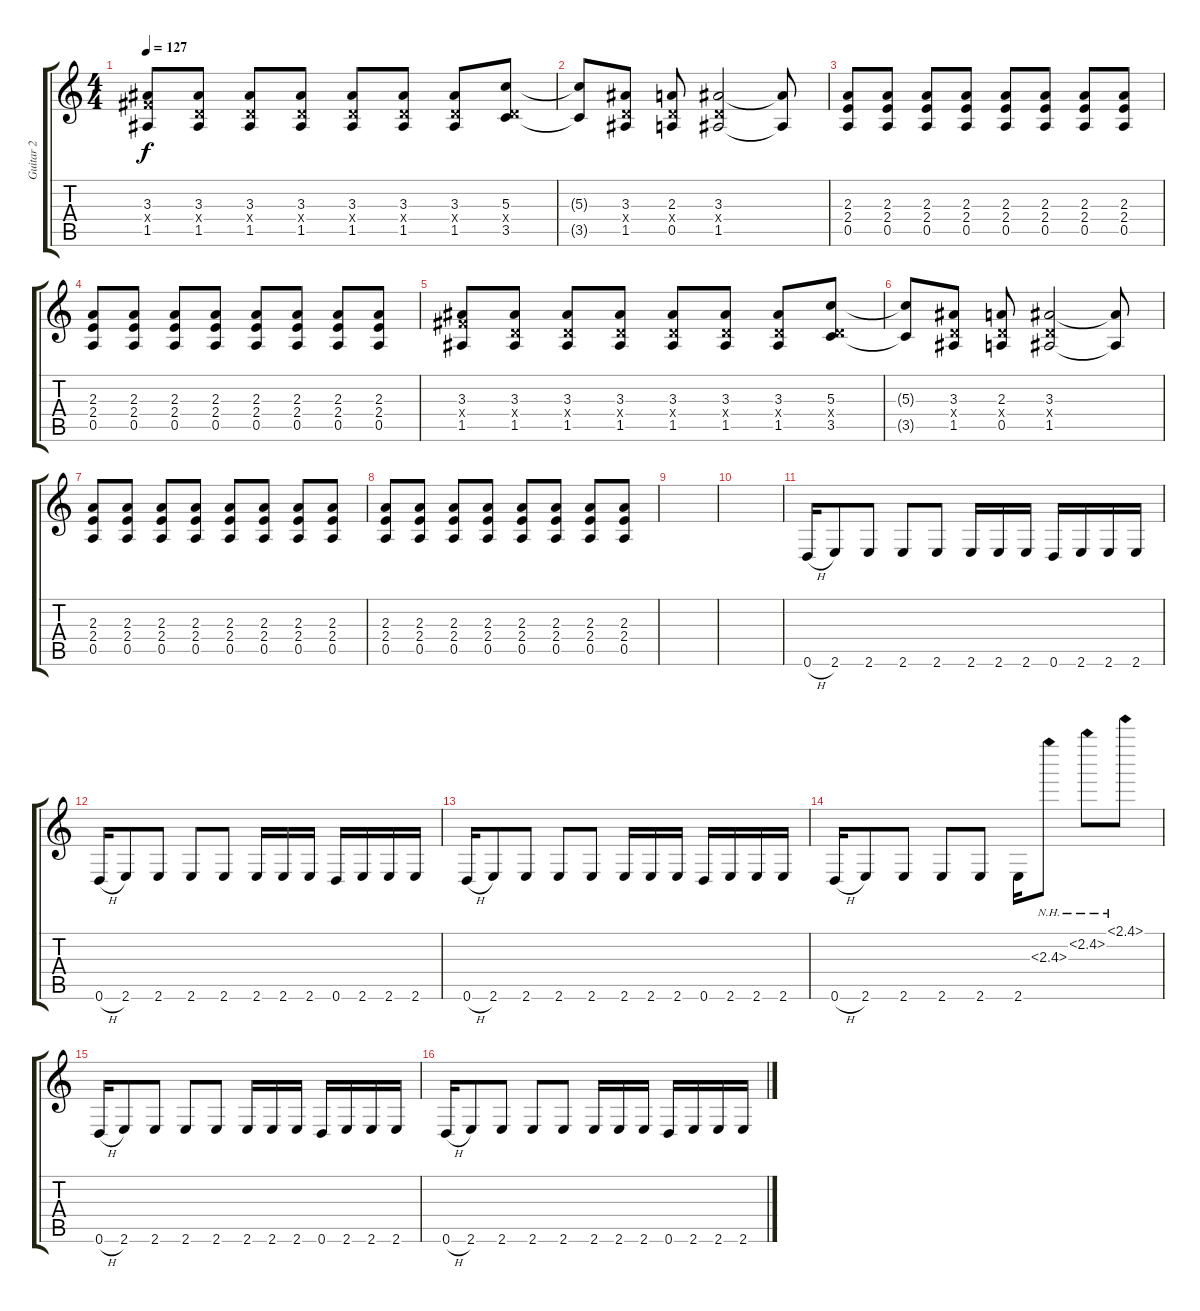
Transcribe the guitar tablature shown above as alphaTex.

\track ("Guitar 2" "Guitar 2") {instrument overdrivenguitar}
\staff {score tabs}
\tuning (E4 B3 G3 D3 A2 D2) {hide}
\ts (4 4)
\tempo 127
\clef g2
\ks c
(3.3 4.4{x} 1.5).8{dy f} (3.3 0.4{x} 1.5).8 (3.3 0.4{x} 1.5).8 (3.3 0.4{x} 1.5).8 (3.3 0.4{x} 1.5).8 (3.3 0.4{x} 1.5).8 (3.3 0.4{x} 1.5).8 (5.3 0.4{x} 3.5).8 |
(5.3{t} 3.5{t}).8 (3.3 0.4{x} 1.5).8 (2.3 0.4{x} 0.5).8 (3.3 0.4{x} 1.5).2 (3.3{t} 1.5{t}).8 |
(2.3 2.4 0.5).8 (2.3 2.4 0.5).8 (2.3 2.4 0.5).8 (2.3 2.4 0.5).8 (2.3 2.4 0.5).8 (2.3 2.4 0.5).8 (2.3 2.4 0.5).8 (2.3 2.4 0.5).8 |
(2.3 2.4 0.5).8 (2.3 2.4 0.5).8 (2.3 2.4 0.5).8 (2.3 2.4 0.5).8 (2.3 2.4 0.5).8 (2.3 2.4 0.5).8 (2.3 2.4 0.5).8 (2.3 2.4 0.5).8 |
(3.3 4.4{x} 1.5).8 (3.3 0.4{x} 1.5).8 (3.3 0.4{x} 1.5).8 (3.3 0.4{x} 1.5).8 (3.3 0.4{x} 1.5).8 (3.3 0.4{x} 1.5).8 (3.3 0.4{x} 1.5).8 (5.3 0.4{x} 3.5).8 |
(5.3{t} 3.5{t}).8 (3.3 0.4{x} 1.5).8 (2.3 0.4{x} 0.5).8 (3.3 0.4{x} 1.5).2 (3.3{t} 1.5{t}).8 |
(2.3 2.4 0.5).8 (2.3 2.4 0.5).8 (2.3 2.4 0.5).8 (2.3 2.4 0.5).8 (2.3 2.4 0.5).8 (2.3 2.4 0.5).8 (2.3 2.4 0.5).8 (2.3 2.4 0.5).8 |
(2.3 2.4 0.5).8 (2.3 2.4 0.5).8 (2.3 2.4 0.5).8 (2.3 2.4 0.5).8 (2.3 2.4 0.5).8 (2.3 2.4 0.5).8 (2.3 2.4 0.5).8 (2.3 2.4 0.5).8 |
|
|
0.6{h}.16 2.6.8 2.6.8 2.6.8 2.6.8 2.6.16 2.6.16 2.6.16 0.6.16 2.6.16 2.6.16 2.6.16 |
0.6{h}.16 2.6.8 2.6.8 2.6.8 2.6.8 2.6.16 2.6.16 2.6.16 0.6.16 2.6.16 2.6.16 2.6.16 |
0.6{h}.16 2.6.8 2.6.8 2.6.8 2.6.8 2.6.16 2.6.16 2.6.16 0.6.16 2.6.16 2.6.16 2.6.16 |
0.6{h}.16 2.6.8 2.6.8 2.6.8 2.6.8 2.6.16 2.3{nh}.8 2.2{nh}.8 2.1{nh}.8 |
0.6{h}.16 2.6.8 2.6.8 2.6.8 2.6.8 2.6.16 2.6.16 2.6.16 0.6.16 2.6.16 2.6.16 2.6.16 |
0.6{h}.16 2.6.8 2.6.8 2.6.8 2.6.8 2.6.16 2.6.16 2.6.16 0.6.16 2.6.16 2.6.16 2.6.16
